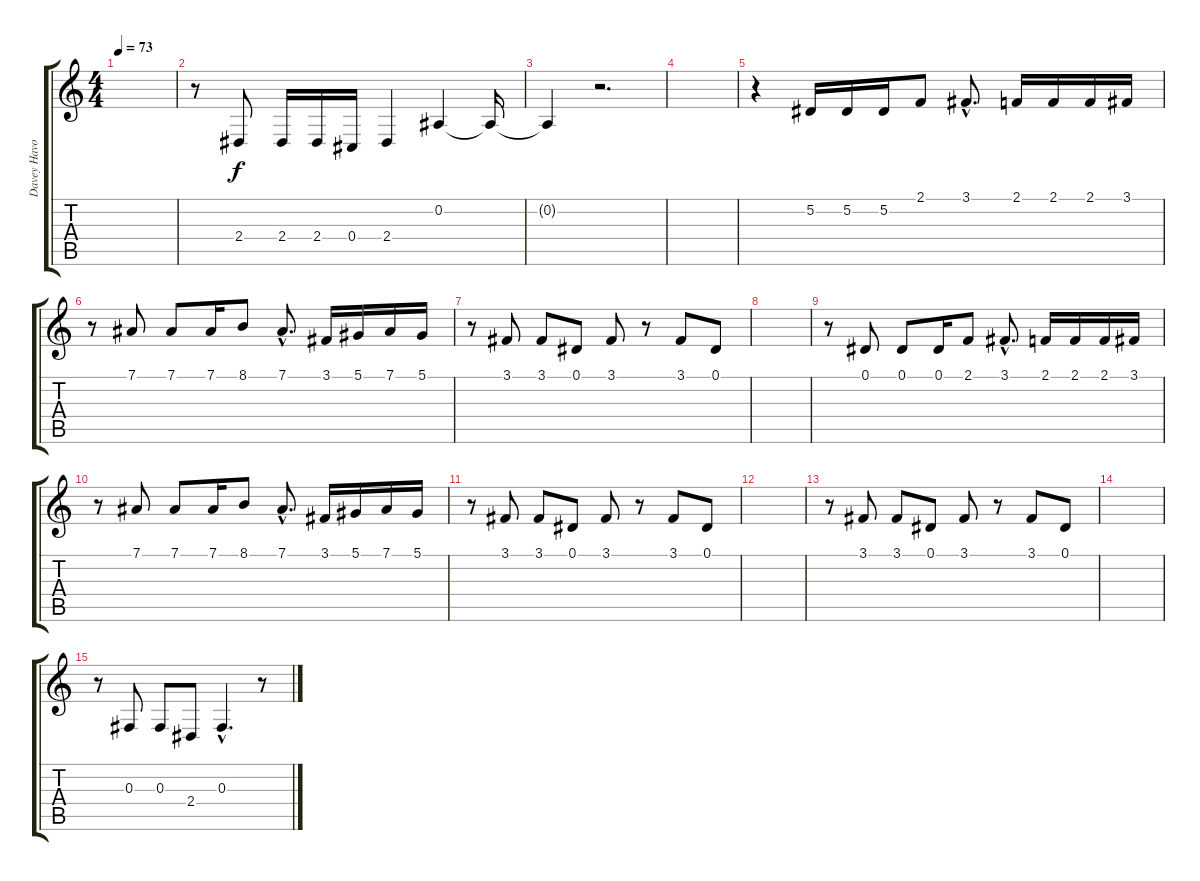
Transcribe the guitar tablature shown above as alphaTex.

\track ("Davey Havok (Vocal)" "Davey Havo") {instrument lead2sawtooth}
\staff {score tabs}
\tuning (Eb4 Bb3 Gb3 Db3 Ab2 Eb2) {hide}
\ts (4 4)
\tempo 73
\clef g2
\ks c
|
r.8 2.4.8 2.4.16 2.4.16 0.4.16 2.4.4 0.2.4 0.2{t}.16 |
0.2{t}.4 r.2{d} |
|
r.4{volume 16} 5.2.16 5.2.16 5.2.16 2.1.8 3.1{hac}.8{d} 2.1.16 2.1.16 2.1.16 3.1.16 |
r.8 7.1.8 7.1.8 7.1.16 8.1.8 7.1{hac}.8{d} 3.1.16 5.1.16 7.1.16 5.1.16 |
r.8 3.1.8 3.1.8 0.1.8 3.1.8 r.8 3.1.8 0.1.8 |
|
r.8 0.1.8 0.1.8 0.1.16 2.1.8 3.1{hac}.8{d} 2.1.16 2.1.16 2.1.16 3.1.16 |
r.8 7.1.8 7.1.8 7.1.16 8.1.8 7.1{hac}.8{d} 3.1.16 5.1.16 7.1.16 5.1.16 |
r.8 3.1.8 3.1.8 0.1.8 3.1.8 r.8 3.1.8 0.1.8 |
|
r.8 3.1.8 3.1.8 0.1.8 3.1.8 r.8 3.1.8 0.1.8 |
|
r.8 0.3.8 0.3.8 2.4.8 0.3{hac}.4{d} r.8
